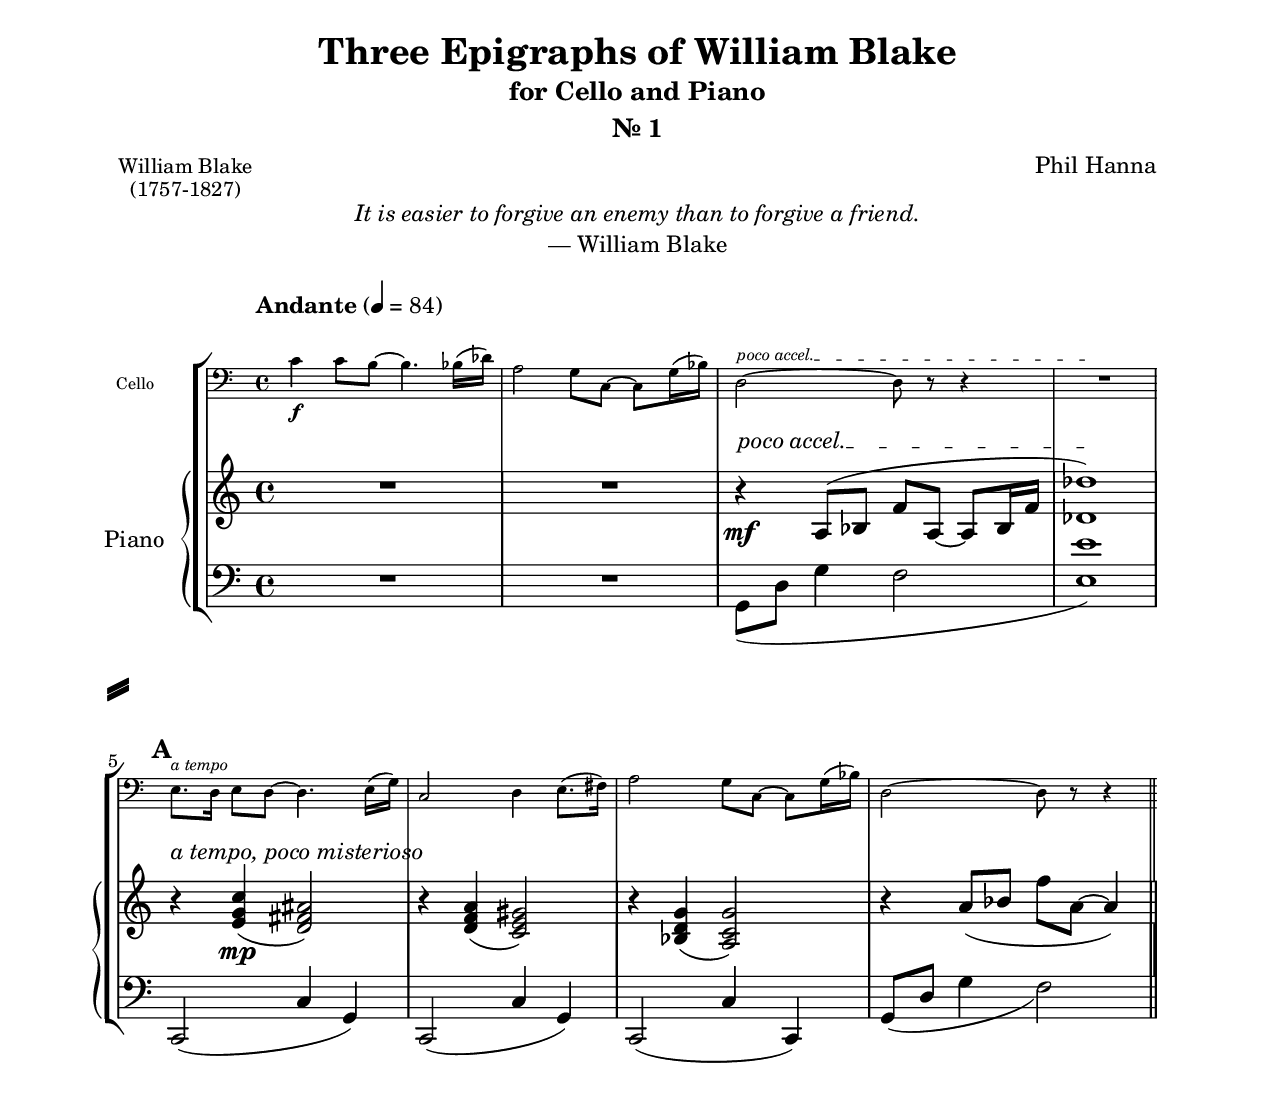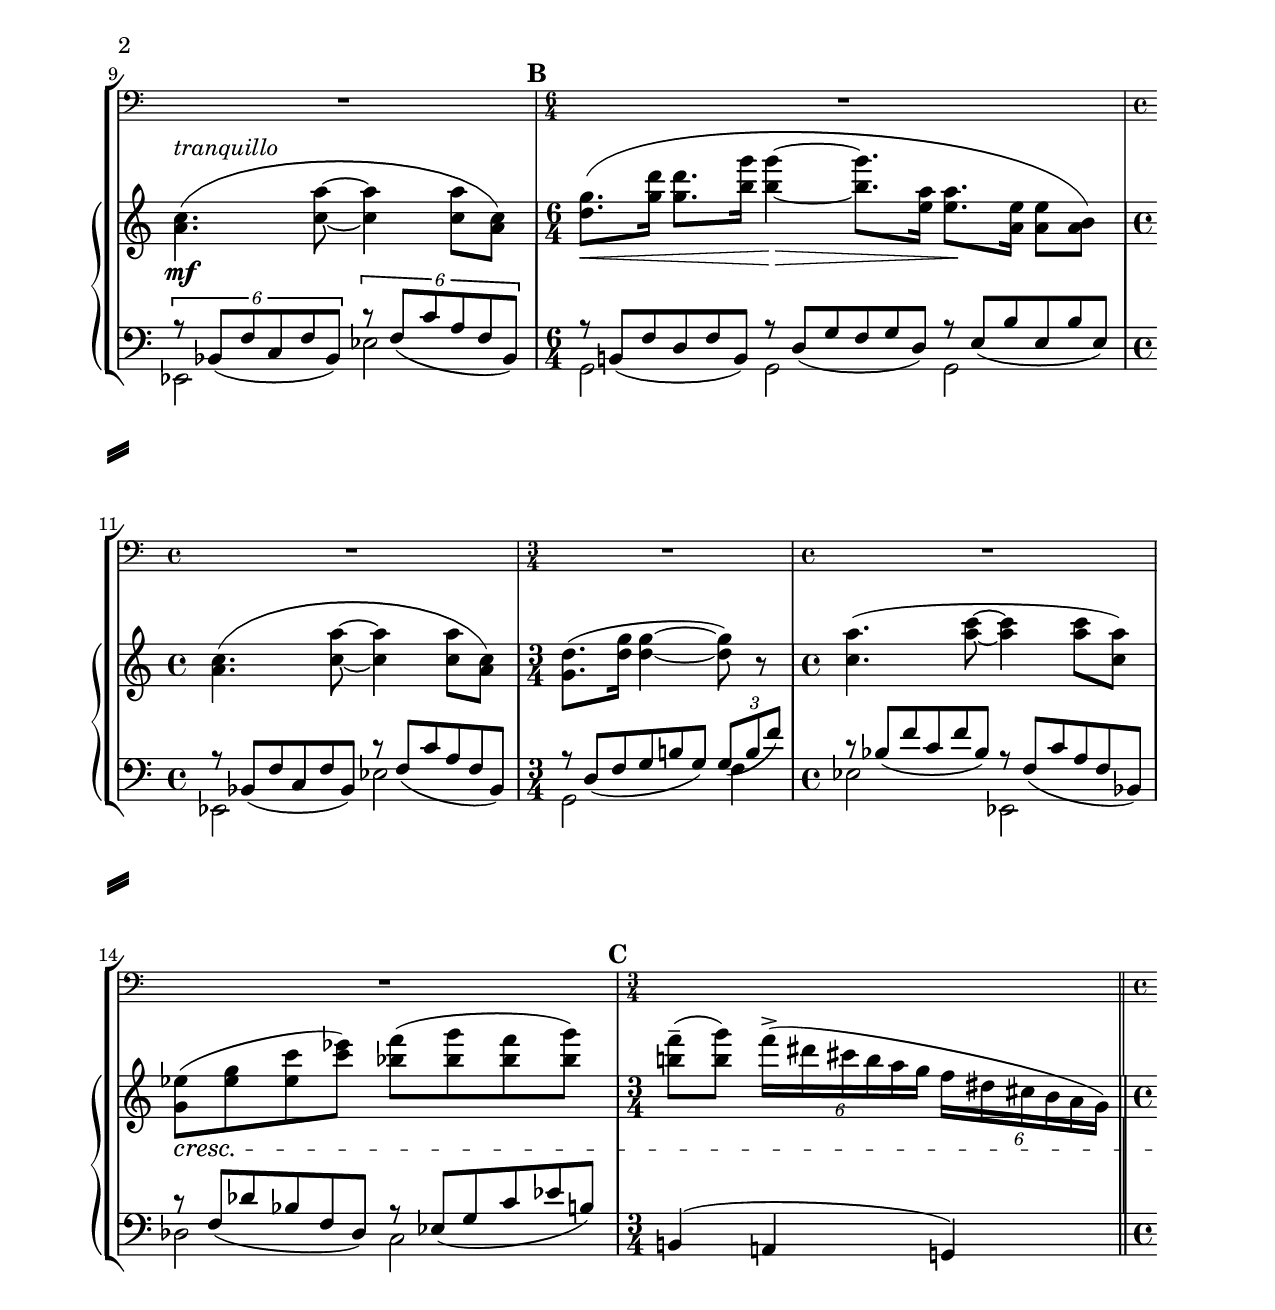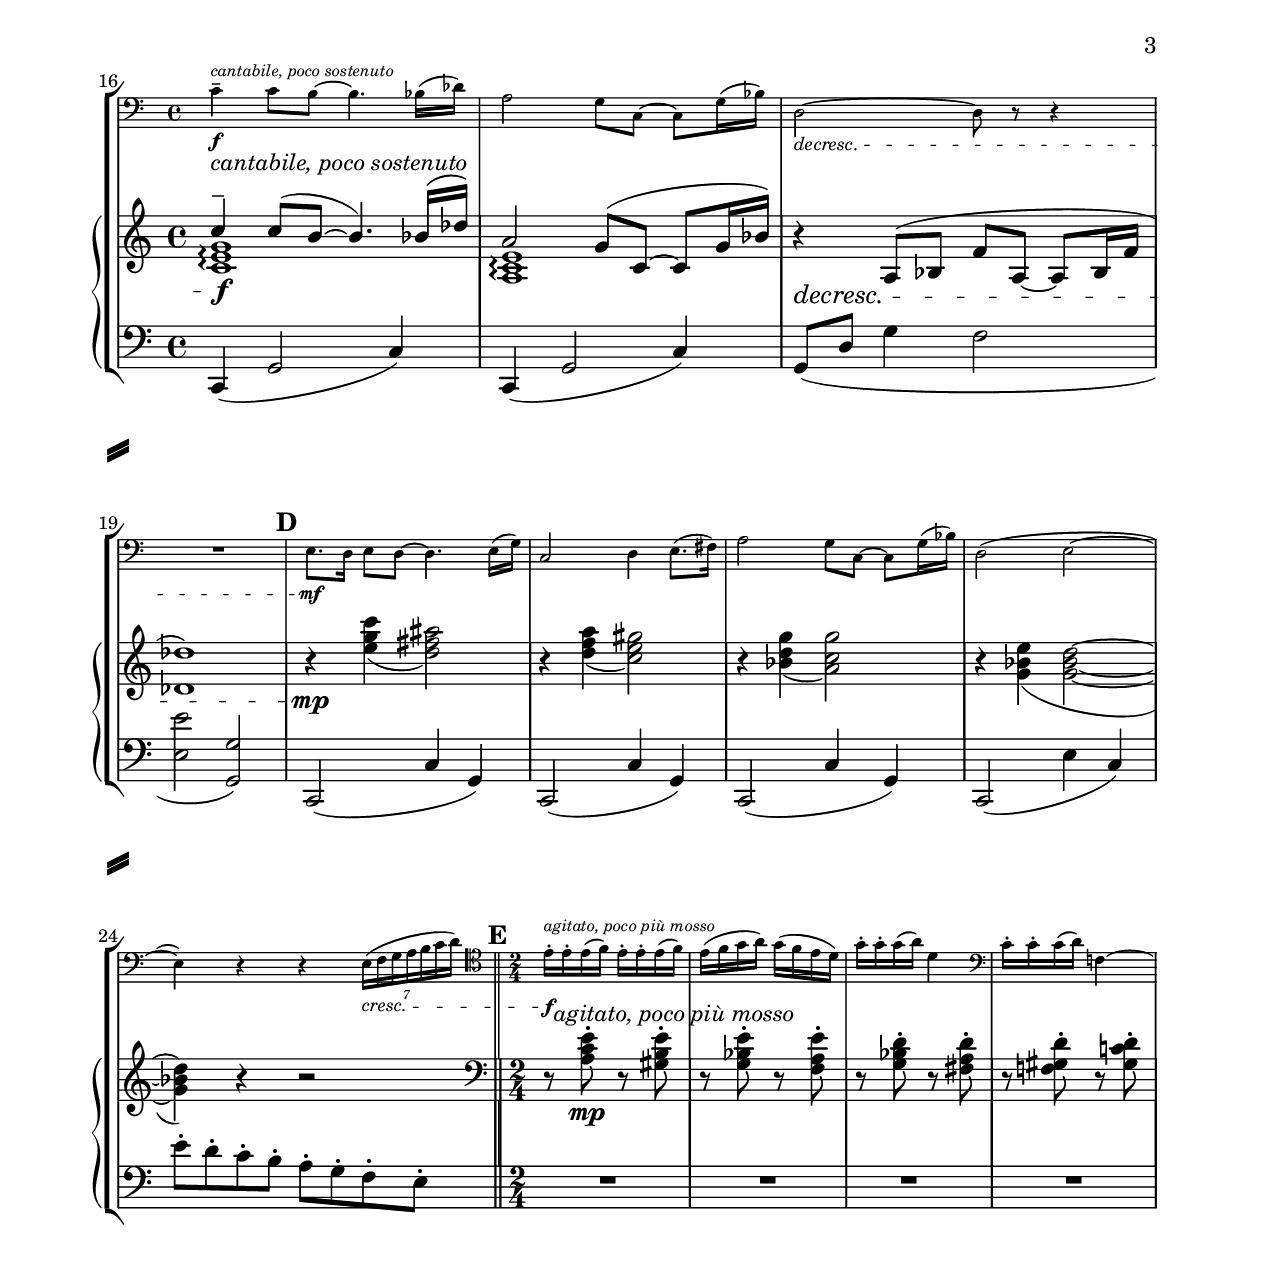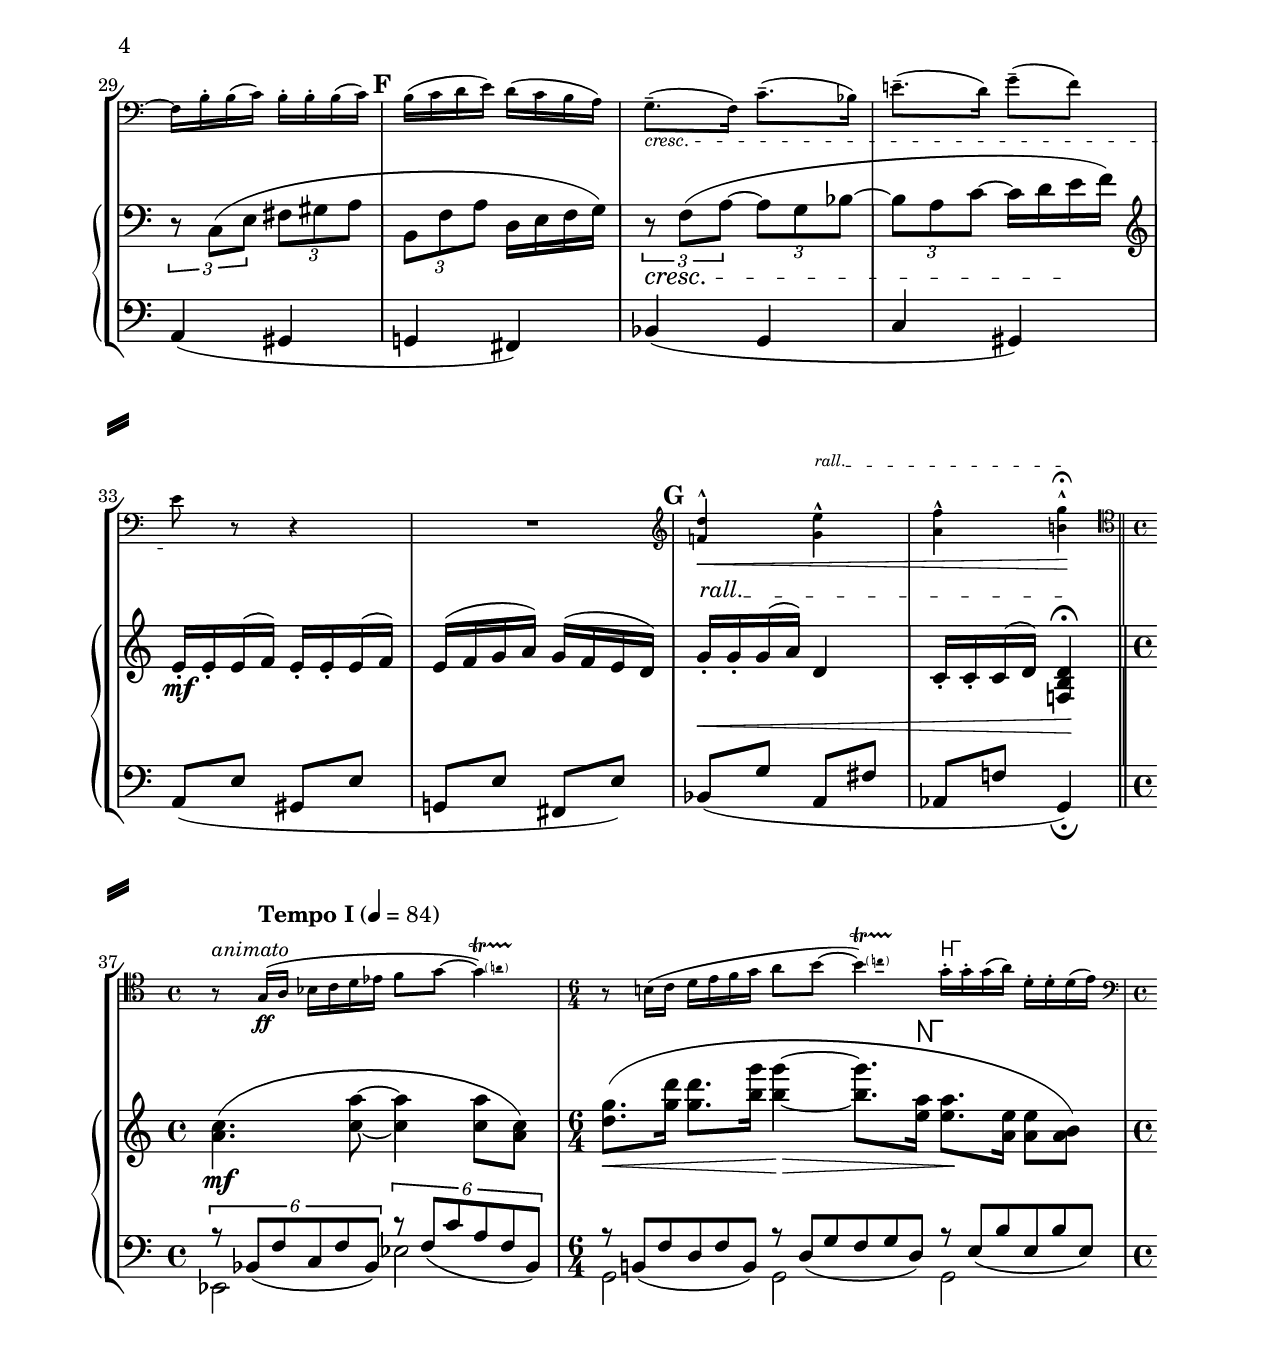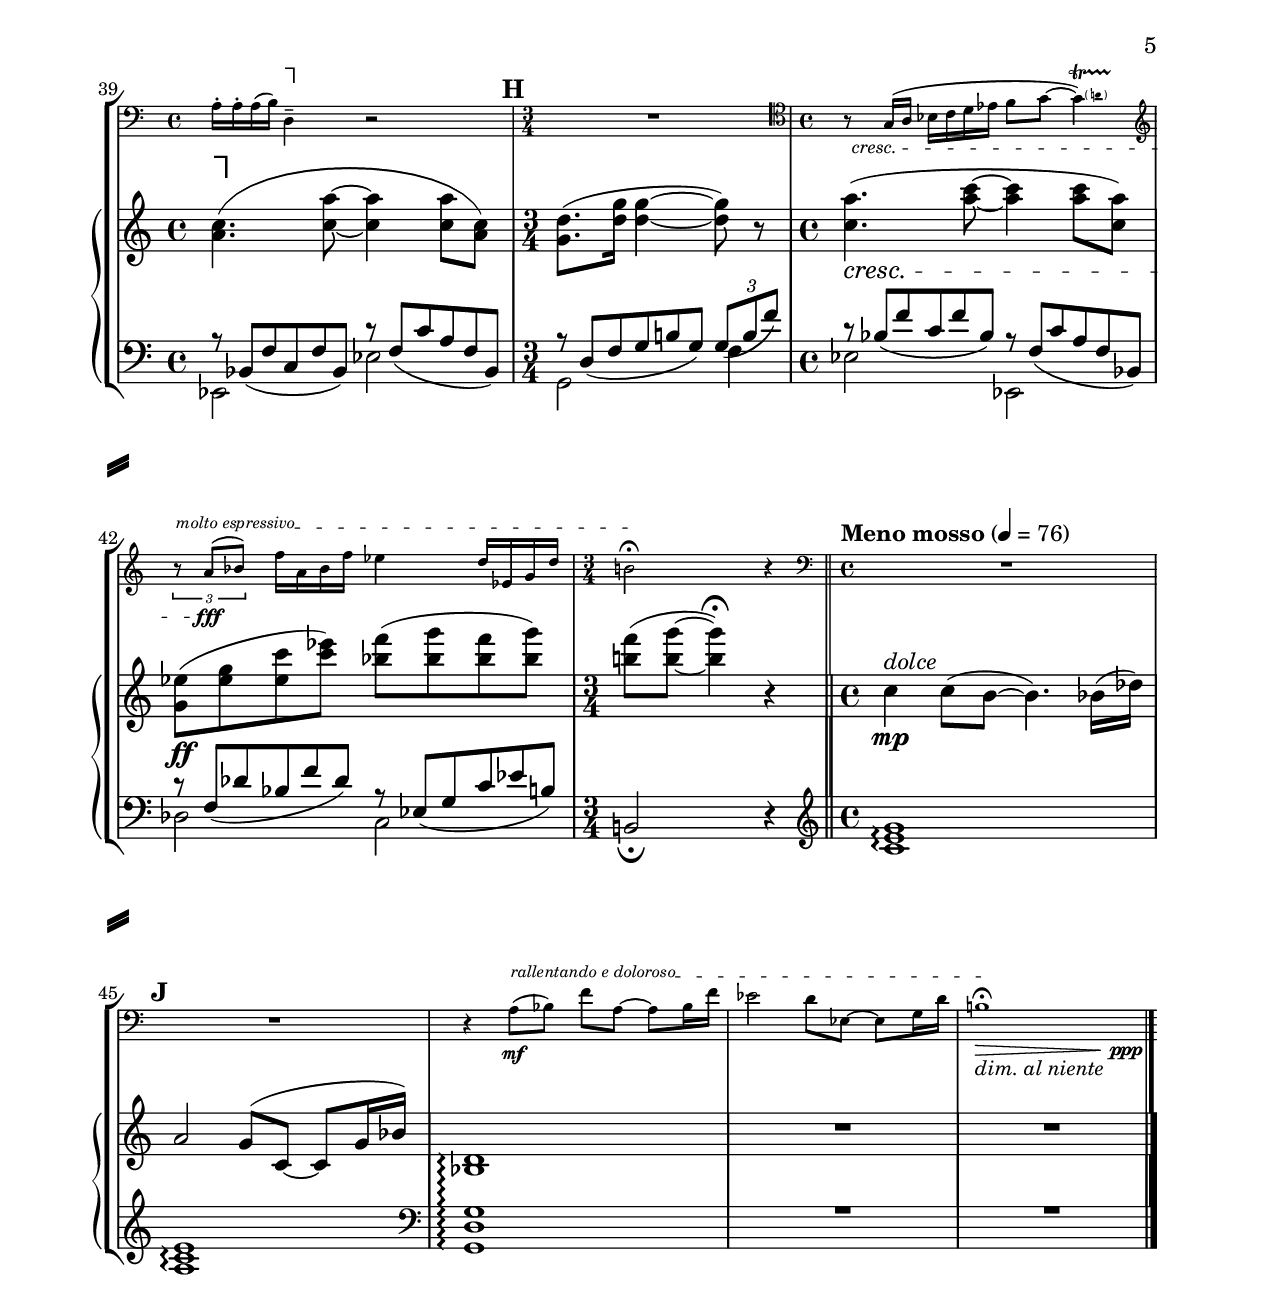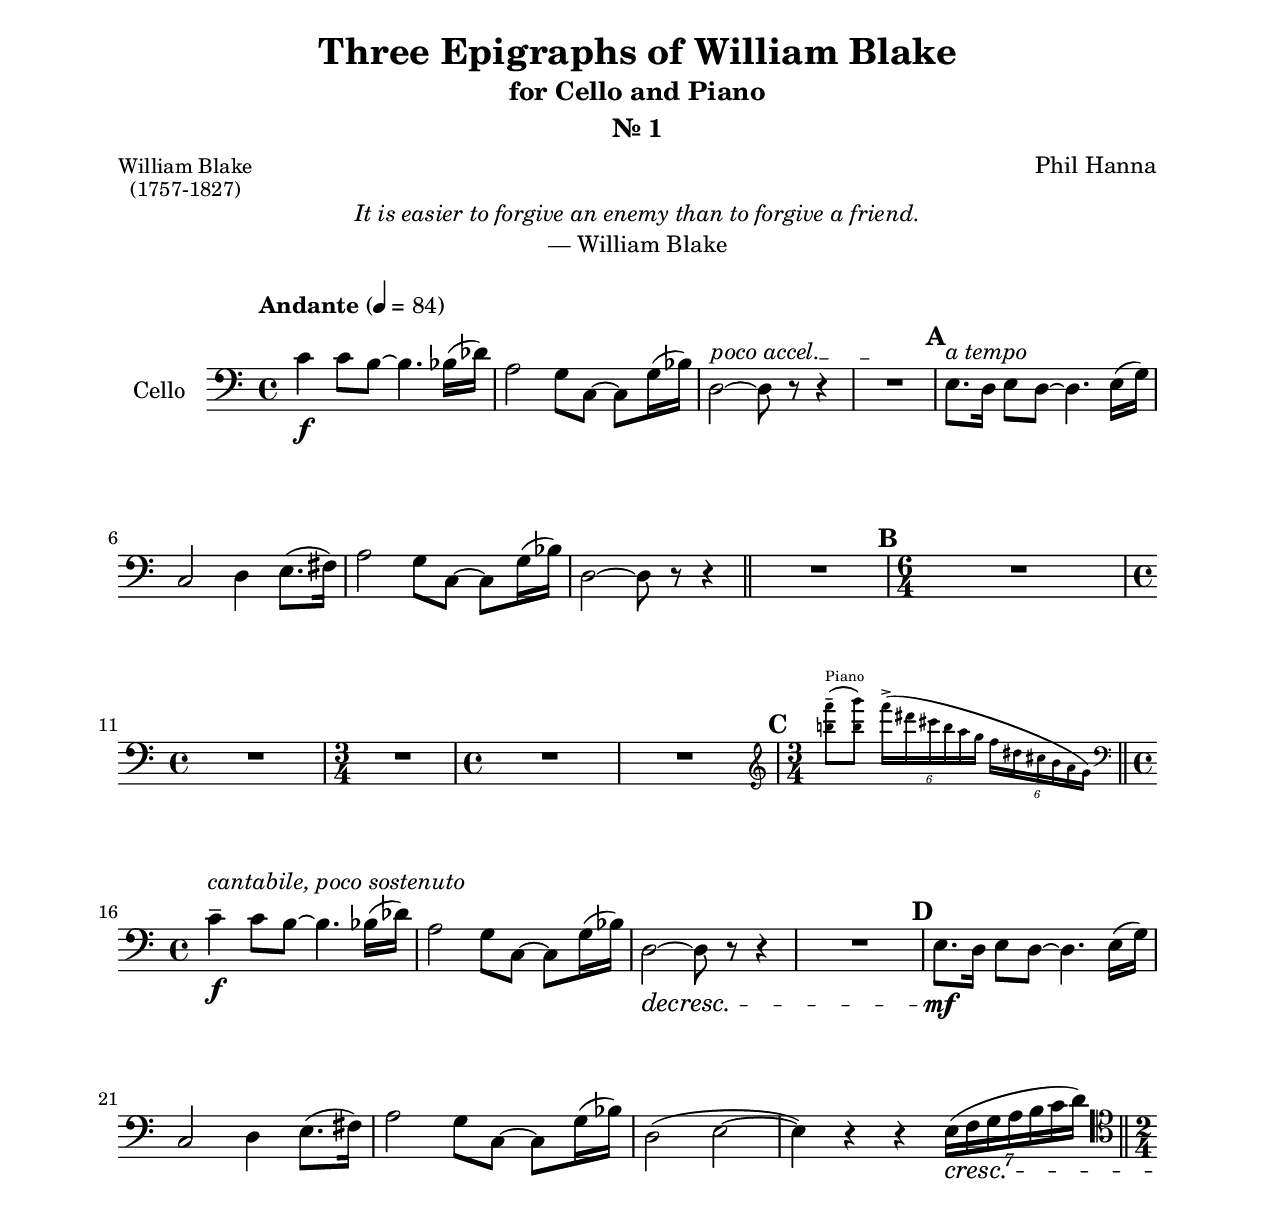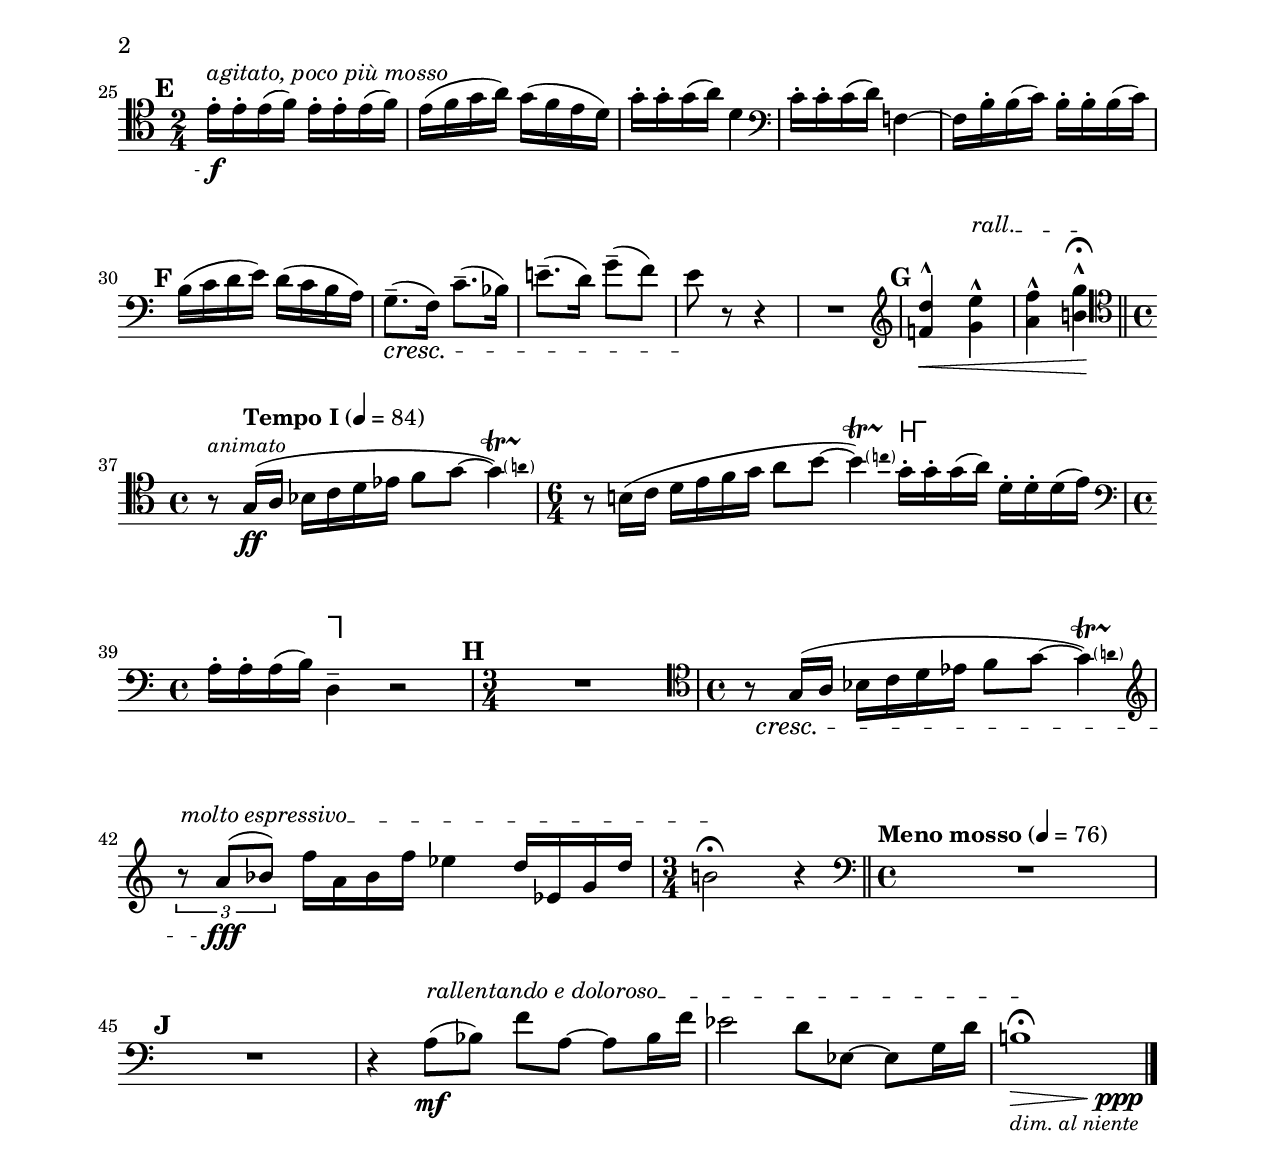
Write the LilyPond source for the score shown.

\version "2.20.0"

\pointAndClickOff

#(ly:set-option 'midi-extension "mid")

\header {
  title = "Three Epigraphs of William Blake"
  subtitle = "for Cello and Piano"
  subsubtitle = \markup \large "№ 1"
  composer = "Phil Hanna"
  poet = \markup {
    \smaller
    \center-column {
      \line { William Blake }
      \vspace #-0.3
      \line { (1757-1827) }
    }
  }
}

#(define (my-dynamic-absolute-volume-function dynamic-name)
   (assoc-get dynamic-name
     '(
        ("ppp" . 0.125)
        ("pp"  . 0.250)
        ("p"   . 0.375)
        ("mp"  . 0.500)
        ("mf"  . 0.625)
        ("f"   . 0.750)
        ("ff"  . 0.875)
        ("fff" . 1.000)
        )
     (default-dynamic-absolute-volume dynamic-name)))

H = \markup {
  % Hauptstimme
  \bold \fontsize #10 \char ##x1D1A6
}

N = \markup {
  % Nebenstimme
  \bold \fontsize #10 \char ##x1D1A7
}

E = \markup {
  % End of stimme
  \bold \fontsize #10 \char ##x1D1A8
}



settings = {
  \override Score.MetronomeMark.padding = #5
  \set Score.markFormatter = #format-mark-box-barnumbers
  \override Score.RehearsalMark.font-size = #1 
  \override Beam.breakable = ##t
  \set PianoStaff.connectArpeggios = ##t

}
BG = 
#(define-music-function 
  (parser location theText)
  (markup?)
  #{
    \override HorizontalBracketText.text = #theText
  #}
  )
SG = \startGroup
EG = \stopGroup
tempoI = 84

global = {
  \settings
  \key c \major
  \time 4/4
  \tempo Andante 4=#tempoI
}

%%%%%%%%%%%%%%%%%%%%%%%%%%%%%%%%%%%%%%%%%
% Parts to include from separate files
%%%%%%%%%%%%%%%%%%%%%%%%%%%%%%%%%%%%%%%%%

%%%%%%%%%%%%%%%%%%%%%%%%%%%%%%%%%%%%%%%%%
% Solo cello
%%%%%%%%%%%%%%%%%%%%%%%%%%%%%%%%%%%%%%%%%

cello = \relative c' {
  \override TrillPitchAccidental.avoid-slur = #'inside
  \global
  \clef bass
  
  c4 \f c8 b8 ~ b4. bes16 ( des )	| %m1
  a2 g8 c,8 ~ c g'16 ( bes16 )		| %m2
  \override TextSpanner
  #'(bound-details left text) = "poco accel."
  d,2 \startTextSpan ~ d8  r8 r4		| %m3
  R1*4/4	 \stopTextSpan			| %m4
  
  %%%%%%%%%%%%%%%%%%%%%%%%%%%%%%%%%%%%%%%
  % Bar 5
  %%%%%%%%%%%%%%%%%%%%%%%%%%%%%%%%%%%%%%%
  \barNumberCheck #5
  \mark \default
  
  e8. ^\markup \italic "a tempo" d16 e8 d ~ d4. e16 ( g16 )	| %m5
  c,2 d4 e8. ( fis16 )			| %m6
  a2 g8 c,8 ~ c8 g'16 ( bes16 )		| %m7
  d,2 ~ d8 r8 r4				| %m8
  \bar "||"
  
  R1*4/4					| %m9
  
  %%%%%%%%%%%%%%%%%%%%%%%%%%%%%%%%%%%%%%%
  % Bar 10
  %%%%%%%%%%%%%%%%%%%%%%%%%%%%%%%%%%%%%%%
  \barNumberCheck #10
  \mark \default
  
  \time 6/4 R1*6/4			| %m10
  \time 4/4 R1*4/4			| %m11
  \time 3/4 R1*3/4			| %m12
  \time 4/4 R1*4/4			| %m13
  R1*4/4					| %m14
  
  %%%%%%%%%%%%%%%%%%%%%%%%%%%%%%%%%%%%%%%
  % Bar 15
  %%%%%%%%%%%%%%%%%%%%%%%%%%%%%%%%%%%%%%%
  \barNumberCheck #15
  \mark \default
  
  \time 3/4
  <<
    { s1*3/4 \cueClefUnset }
    \tag #'parts \new CueVoice \relative c''' {
      \cueClef treble
      <b! f'>8-- ^\markup "Piano" ( [ <b g'>8 ] )
  \tuplet 6/4 { f'16-> [( dis cis b a g ] }
  \tuplet 6/4 { f16 [dis cis b a g)] }
  | %m15
    }
  >>
  \bar "||"
 
  \break

  \time 4/4
  c'4-- ^\markup \italic "cantabile, poco sostenuto" \f c8 b8 ~ b4.bes16 ( des )	| %m16
  a2 g8 c,8 ~ c g'16 ( bes16 )		| %m17
  d,2 \decresc ~ d8 r8 r4 			| %m18
  R1*4/4					| %m19
  
  %%%%%%%%%%%%%%%%%%%%%%%%%%%%%%%%%%%%%%%
  % Bar 20
  %%%%%%%%%%%%%%%%%%%%%%%%%%%%%%%%%%%%%%%  
  \barNumberCheck #20
  \mark \default
  
  e8. \mf d16 e8 d ~ d4. e16 ( g16 )		| %m20
  c,2 d4 e8. ( fis16 )			| %m21
  a2 g8 c,8 ~ c g'16 ( bes16 )		| %m22
  d,2 ( e2 ~				| %m23
  e4 ) r4 r4 \tuplet 7/4 {e16 \cresc ( f g a b c d )}	| %m24
  \bar "||"
  
  %%%%%%%%%%%%%%%%%%%%%%%%%%%%%%%%%%%%%%%
  % Bar 25
  %%%%%%%%%%%%%%%%%%%%%%%%%%%%%%%%%%%%%%%
  \barNumberCheck #25
  \mark \default
  
  %m25
  \clef tenor
  \time 2/4
  \tag #'parts \pageBreak
  e16-. \f ^\markup \italic "agitato, poco più mosso" e-. e ( f )
  e16-. e-. e ( f )
  |
  
  e16 ( f g a ) g ( f e d ) | %m26
  g16-. g-. g ( a ) d,4 | %m27
  \clef bass c16-. c-. c ( d ) f,!4 ~ | %m28
  f16 b-. b ( c ) b16-. b-. b ( c ) | %m29
  
  %%%%%%%%%%%%%%%%%%%%%%%%%%%%%%%%%%%%%%%
  % Bar 30
  %%%%%%%%%%%%%%%%%%%%%%%%%%%%%%%%%%%%%%%
  \barNumberCheck #30
  \mark \default

  b16 ( c d e ) d ( c b a) | %m30
  g8.-- \cresc ( f16 ) c'8.-- ( bes16 ) | %m31
  e!8.-- ( d16 ) g8-- ( f )   | %m32
  e8 \! \relative c' r8 r4    | %m33
  R1*2/4                      | %m34
  
  %%%%%%%%%%%%%%%%%%%%%%%%%%%%%%%%%%%%%%%
  % Bar 35
  %%%%%%%%%%%%%%%%%%%%%%%%%%%%%%%%%%%%%%%
  \barNumberCheck #35
  \mark \default

  %m35
  \clef treble
  \override TextSpanner
  #'(bound-details left text) = "rall."
  \once \omit Score.MetronomeMark
  \tempo 4=#(inexact->exact (round (/ tempoI 1.1)))
  <f! d'>4 ^\marcato \<  
  <g e'> \startTextSpan ^\marcato
  |

  %m36
  <a f'> ^\marcato 
  \once \omit Score.MetronomeMark
  \tempo 4=#(inexact->exact (round (/ tempoI 2)))
  \once \override Script.padding = #1
  <b! g'> \! ^\marcato \fermata
  \stopTextSpan
  |
  
  %m37
  \bar "||"
  \clef tenor
  \once \omit Score.MetronomeMark
  \time 4/4
  r8 ^\markup \small \italic "animato"
  \tempo "Tempo I" 4=#tempoI
  g,16 \ff ( a bes c d ees f8
  \tag #'score {
    <<
      { g8 ~ g4 ) }
      { s8 \pitchedTrill s8 \startTrillSpan a s8 \stopTrillSpan }
    >>
  }
  \tag #'midi { \repeat unfold 6 { g32 a32 } }
  |
  
  %m38
  \time 6/4
  r8 b,!16 ( c d e f g a8 
  \tag #'score {
    <<
      { b8 ~ b4 ) }
      { s8 \pitchedTrill s8 \startTrillSpan c s8 \stopTrillSpan }
    >>
  }
  \tag #'midi { \repeat unfold 6 { b32 32 } }
  g16-. ^\H g16-. g ( a )
  d,16-. d16-. d ( e )
  |
  
  %m39
  \time 4/4
  \clef bass a,16-. a-. a ( b ) d,4-- ^\E r2
  
  %%%%%%%%%%%%%%%%%%%%%%%%%%%%%%%%%%%%%%%
  % Bar 40
  %%%%%%%%%%%%%%%%%%%%%%%%%%%%%%%%%%%%%%%
  \barNumberCheck #40
  \mark \default
  
  \time 3/4
  R1*3/4                    | %m40
  
  %m41
  \time 4/4
  \slurUp
  \clef tenor
  r8
  \omit \ff \cresc
  g16 ( a bes c d ees f8 
  \tag #'score {
    <<
      { g8 ~ g4 ) }
      { s8 \pitchedTrill s8 \startTrillSpan a s8 \stopTrillSpan }
    >>
  }
  \tag #'midi { \repeat unfold 6 { g32 a32 } }
  |
  
  %m42
  \clef treble
  \override TextSpanner.bound-details.left.text = 
  \markup \italic "molto espressivo"
  \tupletDown
  \clef treble
  \tuplet 3/2 { r8 \startTextSpan a \fff ( bes ) }
  f'16 a, bes f'
  ees4
  d16 ees, g d'
  \tupletNeutral
  |
  
  %m43
  \time 3/4
  b!2 \! \stopTextSpan \fermata
  \once \omit Score.MetronomeMark
  \tempo 4=#(inexact->exact (/ tempoI 2))
  r4
  |
  
  \bar "||"
  \clef bass
  \time 4/4
  \override Score.MetronomeMark.padding = #1
  \tempo "Meno mosso" 4=#(inexact->exact (round (* tempoI 0.9)))
  R1*4/4	 | %m44
  
  %%%%%%%%%%%%%%%%%%%%%%%%%%%%%%%%%%%%%%%
  % Bar 45
  %%%%%%%%%%%%%%%%%%%%%%%%%%%%%%%%%%%%%%%
  \barNumberCheck #45
  \mark \default
  
  R1*4/4		| %m45

  %m46
  \override TextSpanner #'(bound-details left text) = "rallentando e doloroso"
  \once \omit Score.MetronomeMark
  \tempo 4=#(inexact->exact (round (* tempoI 0.75)))
  r4 a,8 ( \mf \startTextSpan bes) f'  a, ~ a bes16 f'16 
  |
  
  %m47  
  ees2 
  \once \omit Score.MetronomeMark
  \tempo 4=#(inexact->exact (round (* tempoI 0.66)))
  d8  ees,8 ~ ees g16 d'
  |
  
  %m48
  <<
    {
      s4 \> s4 s4 s4 \ppp
    }
    {
      \once \omit Score.MetronomeMark
      \tempo 4=#(inexact->exact (round (* tempoI 0.60)))
      \textLengthOn
      b!1 _\markup \small \italic "dim. al niente" \stopTextSpan \fermata 
      \textLengthOff
    }
  >>
  |	
  
  \bar "|."
}

%%%%%%%%%%%%%%%%%%%%%%%%%%%%%%%%%%%%%%%%
% Dynamics
%%%%%%%%%%%%%%%%%%%%%%%%%%%%%%%%%%%%%%%%

dynamics = {
  s1*4/4				| %m1
  s1*4/4				| %m2
  s8 \mf s8 s4 s2		| %m3
  s1*4/4				| %m4
  s4 s4 \mp s2			| %m5
  s1*4/4				| %m6
  s1*4/4				| %m7
  s1*4/4				| %m8
  s1*4/4	 \mf			| %m9
  s4 \< s4 s4 \> s4 s4 \! s4	| %m10
  s1*4/4				| %m11
  s1*3/4				| %m12
  s1*4/4				| %m13
  s1*4/4	 \cresc			| %m14
  s1*3/4	 			| %m15
  s1*4/4 \f			| %m16
  s1*4/4				| %m17
  s1*4/4	 \decresc		| %m18
  s2 s2				| %m19
  s1*4/4	 \mp			| %m20
  s1*4/4				| %m21
  s1*4/4				| %m22
  s1*4/4				| %m23
  s1*4/4				| %m24
  
  \barNumberCheck #25
  
  s8 s8 \mp s4    | %m25
  s1*2/4          | %m26
  s1*2/4          | %m27
  s1*2/4          | %m28
  s1*2/4          | %m29
  
  \barNumberCheck #30
  
  s1*2/4          | %m30
  s4 \cresc s4    | %m31
  s4 s8 s8 \!     | %m32
  s16 \mf s16 s8 s4 | %m33
  s1*2/4		        | %m34
  
  \barNumberCheck #35
  
  s1*2/4 \<		        | %m35
  s8 s8 s8 \! s8	        | %m36
  % back to 4/4
  s1*4/4 \mf			| %m37
  s4 \< s4 s4 \> s4 s4 \! s4	| %m38
  s1*4/4				| %m39

  \barNumberCheck #40
  
  s1*3/4				| %m40
  s1*4/4				| %m41
  s1*4/4				| %m42
  s1*3/4	 			| %m43
  s1*4/4 \mp			| %m44

  \barNumberCheck #45

  s1*4/4				| %m45
  s1*4/4				| %m46
  s1*4/4				| %m47
  s1*4/4				| %m48
}

%%%%%%%%%%%%%%%%%%%%%%%%%%%%%%%%%%%%%%%%
% Piano right hand
%%%%%%%%%%%%%%%%%%%%%%%%%%%%%%%%%%%%%%%%

rh = \relative c' {
  \global
  R1*4/4				| %m1
  R1*4/4				| %m2
  
  %m3
  \slurUp
  \override TextSpanner
  #'(bound-details left text) = "poco accel."
  \once \omit Score.MetronomeMark
  \tempo 4=#(inexact->exact (round (* tempoI 1.15)))
  r4 \startTextSpan a8 ( bes f' a, ~ a bes16 f'16
  |
  
  %m4
  <des des'>1 \stopTextSpan )			| %m4

  %%%%%%%%%%%%%%%%%%%%%%%%%%%%%%%%%%%%%%%
  % Bar 5
  %%%%%%%%%%%%%%%%%%%%%%%%%%%%%%%%%%%%%%%
  \barNumberCheck #5
  
  \once \omit Score.MetronomeMark
  \tempo 4=#tempoI
  \slurDown
  r4 ^\markup \italic "a tempo, poco misterioso" <e g c> ( <d fis ais>2 )	| %m5
  r4 <d f a> ( <c e gis>2 )	| %m6
  r4 <bes d g> ( <a c g'>2 )	| %m7
  \tieUp
  r4 a'8 ( bes f' a,8 ~ a4 )
  \tieNeutral
  \slurUp
    \shape #'(
             (0 . 0)
             (0 . 1)
             (0 . 1)
             (0 . 0) 
             ) Slur

  <a c>4. ^\markup \italic "tranquillo"
  ( <c a'>8 ~ q4 q8 <a c>8 )	| %m9
  
  %%%%%%%%%%%%%%%%%%%%%%%%%%%%%%%%%%%%%%%
  % Bar 10
  %%%%%%%%%%%%%%%%%%%%%%%%%%%%%%%%%%%%%%%
  \barNumberCheck #10
  
  \shape #'(
             (0 . -3)
             (0 . 2)
             (0 . 2)
             (0 . -4) 
             ) Slur
  <d g>8. ( <g d'>16 <g d'>8. <b g'>16
  q4 ~ q8. <e, a>16  
  q8. <a, e'>16 <a e'>8 <a b>8 )		| %m10
    \shape #'(
             (0 . 0)
             (0 . 1)
             (0 . 1)
             (0 . 0) 
             ) Slur

  <a c>4. ( <c a'>8 ~ q4 q8 <a c>8 )	| %m11
  \slurNeutral
  <g d'>8. ( <d' g>16 q4 ~ q8 ) r	| %m12
  <c a'>4. ( <a' c>8 ~ q4 q8 <c, a'>8 )	| %m13
  <g ees'>8 ( <ees' g> <ees c'> <c' ees!> )
  <bes! f'>8 [ ( <bes g'> <bes f'> <bes g'> ) ] | %m14
  
  %%%%%%%%%%%%%%%%%%%%%%%%%%%%%%%%%%%%%%%
  % Bar 15
  %%%%%%%%%%%%%%%%%%%%%%%%%%%%%%%%%%%%%%%
  \barNumberCheck #15
  
  <b! f'>8-- ( [ <b g'>8 ] )
  \tuplet 6/4 { f'16 -> [( dis cis b a g ] }
  \tuplet 6/4 { f16 [dis cis b a g)] }
  | %m15
  <<
    \new Voice \relative c'' {
      \voiceOne
      c4-- ^\markup \italic "cantabile, poco sostenuto" c8 ( b ~ b4.) bes16 ( des )	| %m16
      a2 g8 ( c,8 ~ c g'16 bes )		| %m17
    }
    \new Voice \relative c'' {
      \voiceTwo
      <c, e g>1 \arpeggio		| %m16
      <a c e>1	\arpeggio		| %m17
    }
  >>

  \slurUp
  r4 a,8 ( bes f' a, ~ a bes16 f'16 | %m18
  <des des'>1 )			| %m19
  
  %%%%%%%%%%%%%%%%%%%%%%%%%%%%%%%%%%%%%%%
  % Bar 20
  %%%%%%%%%%%%%%%%%%%%%%%%%%%%%%%%%%%%%%%
  \barNumberCheck #20

  \slurDown
  r4 <e' g c> ( <d fis ais>2 )	| %m20
  r4 <d f a> ( <c e gis>2 )	| %m21
  r4 <bes d g> ( <a c g'>2 )	| %m22
  r4 <g bes e> ( <g bes d>2 ~	| %m23
  q4 ) r4 r2			| %m24
  
  %%%%%%%%%%%%%%%%%%%%%%%%%%%%%%%%%%%%%%%
  % Bar 25
  %%%%%%%%%%%%%%%%%%%%%%%%%%%%%%%%%%%%%%%
  \barNumberCheck #25

  %m25
  \clef bass
  r8 ^\markup {
    \hspace #1 \italic { agitato, poco più mosso }
  }
  <a, c e>-.  
  r8 <gis b e>-.
  |

  %m26
  r8 <g bes e>-.
  r8 <f a e'>-.
  |
  
  %m27
  r8 <g bes d>-.
  r8 <fis a d>-.
  |

  %m28
  r8 <f! gis d'>-.
  r8 <gis c! d>-.
  |
  
  %m29
  \pageBreak
  \tupletDown
  \slurUp
  
  \tuplet 3/2 { r8 \shape #'((0 . 0) (0 . 2) (0 . 1) (0 . 0)) Slur c, ( e }
  \tuplet 3/2 { fis gis a }
  |
  
  %%%%%%%%%%%%%%%%%%%%%%%%%%%%%%%%%%%%%%%
  % Bar 30
  %%%%%%%%%%%%%%%%%%%%%%%%%%%%%%%%%%%%%%%
  \barNumberCheck #30
  
  %m30
  \tuplet 3/2 { b, f' a }
  d,16 e f g )
  |
  
  %m31
  \tuplet 3/2 { r8 \shape #'((0 . 0) (0 . 2) (0 . 1) (0 . 0)) Slur f ( a ~ }
  \tuplet 3/2 { a8 g bes ~ }
  |

  %m32
  \tuplet 3/2 { bes8 a c ~ }
  c16 d e f )
  
  %m33
  \clef treble
  e16-. e-. e ( f )
  e16-. e-. e ( f )
  |

  %m34
  e16 ( f g a )
  g ( f e d )
  |
  
  %%%%%%%%%%%%%%%%%%%%%%%%%%%%%%%%%%%%%%%
  % Bar 35
  %%%%%%%%%%%%%%%%%%%%%%%%%%%%%%%%%%%%%%%
  \barNumberCheck #35

  \override TextSpanner
  #'(bound-details left text) = "rall."

  %m35
  g16-. \startTextSpan g-. g ( a )
  d,4
  |

  %m36
  c16-. c-. c ( d )  
  <f,! b d>4 \fermata \stopTextSpan
  |

  \break

  \slurUp
  \shape #'(
             (0 . 0)
             (0 . 1)
             (0 . 1)
             (0 . 0) 
             ) Slur
  <a' c>4. ( <c a'>8 ~ q4 q8 <a c>8 )	| %m37
  
  \shape #'(
             (0 . -3)
             (0 . 2)
             (0 . 2)
             (0 . -4) 
             ) Slur
  <d g>8. ( <g d'>16 <g d'>8. <b g'>16 q4 ~ q8. <e, a>16 ^\N q8. <a, e'>16 <a e'>8 <a b>8 )		| %m38
  
  \shape #'(
             (0 . 0)
             (0 . 1)
             (0 . 1)
             (0 . 0) 
             ) Slur

  \pageTurn
  <a c>4. ^\E ( <c a'>8 ~ q4 q8 <a c>8 )	| %m39
  
  %%%%%%%%%%%%%%%%%%%%%%%%%%%%%%%%%%%%%%%
  % Bar 40
  %%%%%%%%%%%%%%%%%%%%%%%%%%%%%%%%%%%%%%%
  \barNumberCheck #40

  <g d'>8. ( <d' g>16 q4 ~ q8 ) r	| %m40
  <c a'>4. \cresc ( <a' c>8 ~ q4 q8 <c, a'>8 )	| %m41
  
  %m42
  <g ees'>8 \ff ( <ees' g> <ees c'> <c' ees!> )
  <bes! f'>8 [ ( <bes g'> <bes f'> <bes g'> ) ]
  |
  
  %m43
  <b! f'>8 ( [ <b g'>8 ~ ] q4 \fermata )
  r4
  |
  c,4 ^\markup \italic "dolce" c8 ( b ~ b4.) bes16 ( des )	| %m44
  
  %%%%%%%%%%%%%%%%%%%%%%%%%%%%%%%%%%%%%%%
  % Bar 45
  %%%%%%%%%%%%%%%%%%%%%%%%%%%%%%%%%%%%%%%
  \barNumberCheck #45

  a2 g8 ( c,8 ~ c g'16 bes )			| %m45
  
  <bes, d>1 \arpeggio					| %m46
  R1*4/4        | %m47
  R1*4/4        | %m48
}

%%%%%%%%%%%%%%%%%%%%%%%%%%%%%%%%%%%%%%%%%
% Piano left hand - upper voice
%%%%%%%%%%%%%%%%%%%%%%%%%%%%%%%%%%%%%%%%%

lhUpper = \relative c {
  \voiceOne
  \oneVoice R1*4/4 \voiceOne	| %m1
  \oneVoice R1*4/4 \voiceOne	| %m2
  s1*4/4				| %m3
  s1*4/4				| %m4
  
  %%%%%%%%%%%%%%%%%%%%%%%%%%%%%%%%%%%%%%%
  % Bar 5
  %%%%%%%%%%%%%%%%%%%%%%%%%%%%%%%%%%%%%%%
  \barNumberCheck #5
  
  s1*4/4				| %m5
  s1*4/4				| %m6
  s1*4/4				| %m7
  s1*4/4				| %m8
  \slurDown
  \tuplet 6/4 { r8 bes [ ( f' c f bes, ) ] }
  \tuplet 6/4 { r8 f' [ ( c' a f bes, ) ] }
  |
  
  %%%%%%%%%%%%%%%%%%%%%%%%%%%%%%%%%%%%%%%
  % Bar 10
  %%%%%%%%%%%%%%%%%%%%%%%%%%%%%%%%%%%%%%%
  \barNumberCheck #10
  
  %m10
  r8*2/3 b! ( [ f' d f b, ] )
  r8*2/3 d ( [ g f g d ] )
  r8*2/3 e ( [ b' e, b' e, ] )
  |
  
  %m11
  r8*2/3 bes ( [ f' c f bes, ] )
  r8*2/3 f' ( [c' a f bes, ] )
  |
  
  %m12
  r8*2/3 d ( [ f g b! g ] )
  \tuplet 3/2 { g8 ( b f') }
  
  %m13
  r8*2/3 bes, ( [ f' c f bes, ] )
  r8*2/3 f ( [c' a f bes, ] )
  |
  
  %m14
  r8*2/3 f' ([ des' bes f des ])
  r8*2/3 ees ([g c ees b])
  |
    
  %%%%%%%%%%%%%%%%%%%%%%%%%%%%%%%%%%%%%%%
  % Bar 15
  %%%%%%%%%%%%%%%%%%%%%%%%%%%%%%%%%%%%%%%
  \barNumberCheck #15
  
  s1*3/4			| %m15
  s1*4/4			| %m16
  s1*4/4			| %m17
  s1*4/4			| %m18
  s1*4/4			| %m19
    
  %%%%%%%%%%%%%%%%%%%%%%%%%%%%%%%%%%%%%%%
  % Bar 20
  %%%%%%%%%%%%%%%%%%%%%%%%%%%%%%%%%%%%%%%
  \barNumberCheck #20
  
  s1*4/4			| %m20
  s1*4/4			| %m21
  s1*4/4			| %m22
  s1*4/4			| %m23
  s1*4/4			| %m24  
    
  %%%%%%%%%%%%%%%%%%%%%%%%%%%%%%%%%%%%%%%
  % Bar 25
  %%%%%%%%%%%%%%%%%%%%%%%%%%%%%%%%%%%%%%%
  \barNumberCheck #25
  
  s1*2/4			| %m25
  s1*2/4			| %m26
  s1*2/4			| %m27
  s1*2/4			| %m28
  s1*2/4			| %m29
  s1*2/4			| %m30
  s1*2/4			| %m31
  s1*2/4			| %m32
  s1*2/4			| %m33
  s1*2/4			| %m34
  s1*2/4			| %m35
  s1*2/4			| %m36

  %m37
  \slurDown
  \tuplet 6/4 { r8 bes, [ ( f' c f bes, ) ] }
  \tuplet 6/4 { r8 f' [ ( c' a f bes, ) ] }
  |
  
  %m38
  r8*2/3 b! ( [ f' d f b, ] )
  r8*2/3 d ( [ g f g d ] )
  r8*2/3 e ( [ b' e, b' e, ] )
  |
  
  %m39
  r8*2/3 bes ( [ f' c f bes, ] )
  r8*2/3 f' ( [c' a f bes, ] )
  |
    
  %%%%%%%%%%%%%%%%%%%%%%%%%%%%%%%%%%%%%%%
  % Bar 40
  %%%%%%%%%%%%%%%%%%%%%%%%%%%%%%%%%%%%%%%
  \barNumberCheck #40
    
  %m40
  r8*2/3 d ( [ f g b! g ] )
  \tuplet 3/2 { g8 ( b f') }
  |
  
  %m41
  r8*2/3 bes, ( [ f' c f bes, ] )
  r8*2/3 f ( [c' a f bes, ] )
  |
  
  %m42
  r8*2/3 f' ([ des' bes f' des ])
  r8*2/3 ees, ([g c ees b])
  |

  s1*3/4				| %m43
  s1*4/4				| %m44
    
  %%%%%%%%%%%%%%%%%%%%%%%%%%%%%%%%%%%%%%%
  % Bar 45
  %%%%%%%%%%%%%%%%%%%%%%%%%%%%%%%%%%%%%%%
  \barNumberCheck #45
  
  s1*4/4				| %m45
  s1*4/4				| %m46
  s1*4/4				| %m47
  s1*4/4				| %m48
  
}

%%%%%%%%%%%%%%%%%%%%%%%%%%%%%%%%%%%%%%%%%
% Piano left hand - lower voice
%%%%%%%%%%%%%%%%%%%%%%%%%%%%%%%%%%%%%%%%%

lhLower = \relative c, {
  \voiceTwo
  s1*4/4				| %m1
  s1*4/4				| %m2
  g'8 ( d'8 g4 f2		| %m3
  <e e'>1 )			| %m4
    
  %%%%%%%%%%%%%%%%%%%%%%%%%%%%%%%%%%%%%%%
  % Bar 5
  %%%%%%%%%%%%%%%%%%%%%%%%%%%%%%%%%%%%%%%
  \barNumberCheck #5
 
  \stemUp
  c,2 ( c'4 g4 )			| %m5
  c,2 ( c'4 g4 )			| %m6
  c,2 ( c'4 c,4 )		| %m7
  \stemNeutral
  g'8 ( d'8 g4 f2 )		| %m8
  \stemDown
  ees,2 ees'2 			| %m9
    
  %%%%%%%%%%%%%%%%%%%%%%%%%%%%%%%%%%%%%%%
  % Bar 10
  %%%%%%%%%%%%%%%%%%%%%%%%%%%%%%%%%%%%%%%
  \barNumberCheck #10
  
  g,2 g2 g2			| %m10
  ees2 ees'2 			| %m11
  g,2 f'4			| %m12
  ees2 ees,2 			| %m13
  des'2 c2			| %m14
    
  %%%%%%%%%%%%%%%%%%%%%%%%%%%%%%%%%%%%%%%
  % Bar 15
  %%%%%%%%%%%%%%%%%%%%%%%%%%%%%%%%%%%%%%%
  \barNumberCheck #15
  
  \slurUp
  \stemUp
  b!4 ( a! g! )			| %m15
  \slurDown
  c,4 ( g'2 c4 ) 		| %m16
  c,4 ( g'2 c4 ) 		| %m17
  \stemNeutral
  g8 ( d'8 g4 f2			| %m18
  <e e'>2 <g, g'>2 )		| %m19
    
  %%%%%%%%%%%%%%%%%%%%%%%%%%%%%%%%%%%%%%%
  % Bar 20
  %%%%%%%%%%%%%%%%%%%%%%%%%%%%%%%%%%%%%%%
  \barNumberCheck #20
  
  c,2 ( c'4 g4 ) 		| %m20
  c,2 ( c'4 g4 ) 		| %m21
  c,2 ( c'4 g4 ) 		| %m22
  c,2 ( e'4 c4 ) 		| %m23
  \stemDown
  e'8 ^\staccato d^\staccato c^\staccato b^\staccato
  a^\staccato g^\staccato f^\staccato e^\staccato | %m24
    
  %%%%%%%%%%%%%%%%%%%%%%%%%%%%%%%%%%%%%%%
  % Bar 25 (2/4 starts)
  %%%%%%%%%%%%%%%%%%%%%%%%%%%%%%%%%%%%%%%
  \barNumberCheck #25
  
  \oneVoice R1*2/4 \voiceOne	| %m25
  \oneVoice R1*2/4 \voiceOne	| %m26
  \oneVoice R1*2/4 \voiceOne	| %m27
  \oneVoice R1*2/4 \voiceOne	| %m28
  \slurDown
  a,4 ( gis4 			| %m29
  
  %%%%%%%%%%%%%%%%%%%%%%%%%%%%%%%%%%%%%%%
  % Bar 30
  %%%%%%%%%%%%%%%%%%%%%%%%%%%%%%%%%%%%%%%
  \barNumberCheck #30
  
  g!4 fis4 )			| %m30
  bes4 ( g			| %m31
  c gis )			| %m32
  a8 ( [ e' ] gis, [ e' ]	| %m33
  g,! [ e' ] fis,8 [ e' ] )	| %m34
    
  %%%%%%%%%%%%%%%%%%%%%%%%%%%%%%%%%%%%%%%
  % Bar 35
  %%%%%%%%%%%%%%%%%%%%%%%%%%%%%%%%%%%%%%%
  \barNumberCheck #35
  
  bes8 ( [ g' ] a, [ fis' ]	| %m35
  aes, [ f'! ] g,4 _\fermata ) 	| %m36
  \stemDown
  % Back to 4/4
  ees2 ees'2 			| %m37
  g,2 g2 g2			| %m38
  ees2 ees'2 			| %m39
    
  %%%%%%%%%%%%%%%%%%%%%%%%%%%%%%%%%%%%%%%
  % Bar 40
  %%%%%%%%%%%%%%%%%%%%%%%%%%%%%%%%%%%%%%%
  \barNumberCheck #40
    
  g,2 f'4			| %m40  
  ees2 ees,2 			| %m41
  des'2 c2			| %m42
  \slurUp
  \stemUp
  b!2 _\fermata \oneVoice r4 \voiceOne	| %m43
  \stemNeutral
  
  \clef treble
  <c' e g>1 \arpeggio		| %m44
    
  %%%%%%%%%%%%%%%%%%%%%%%%%%%%%%%%%%%%%%%
  % Bar 45
  %%%%%%%%%%%%%%%%%%%%%%%%%%%%%%%%%%%%%%%
  \barNumberCheck #45
  
  <a c e>1 \arpeggio		| %m45
  \clef bass
  <g, d' g>1 \arpeggio		| %m46
  R1*4/4				| %m47
  R1*4/4				| %m48
}

%%%%%%%%%%%%%%%%%%%%%%%%%%%%%%%%%%%%%%%%%
% Piano left hand - combined
%%%%%%%%%%%%%%%%%%%%%%%%%%%%%%%%%%%%%%%%%

lh = \relative c {
  \global
  \clef bass
  <<
    \new Voice {
      \lhUpper
    }
    \new Voice {
      \lhLower
    }
  >>
}


%%%%%%%%%%%%%%%%%%%%%%%%%%%%%%%%%%%%%%%%%
% Printed score
%%%%%%%%%%%%%%%%%%%%%%%%%%%%%%%%%%%%%%%%%

\book {
  
  \bookOutputName "epigraphs"

  \paper {
    #(set-paper-size "letter")
    ragged-right = ##f
    top-margin = 1\cm
    left-margin = 2\cm
    right-margin = 2\cm
    ragged-bottom = ##t
    ragged-last-bottom = ##t
    system-system-spacing.basic-distance = #20
    score-system-spacing =
    #'((basic-distance . 10)
       (minimum-distance . 10)
       (padding . 1)
       (stretchability . 10))
    system-separator-markup = \slashSeparator
    print-page-number = ##t
  }

  \markup {
    \fill-line {
      \center-column {
        \line \italic { It is easier to forgive an enemy than to forgive a friend. }
        \line { \char ##x2014 William Blake }
        \vspace #0.75
      }
    }
  }

  \score {
    \keepWithTag #'score
    \new StaffGroup <<
      \new Staff = "cello" \with {
        instrumentName = "Cello"
        \magnifyStaff #(magstep -3)
      } \cello
      \new PianoStaff \with {
        instrumentName = "Piano"
        pedalSustainStyle = #'mixed
      }
      <<
        \new Staff = "upper" << \rh \dynamics >>
        \new Staff = "lower" << \lh >>
      >>
    >>
    \layout {
    }
  }

  %%%%%%%%%%%%%%%%%%%%%%%%%%%%%%%%%%%%%%%%%
  % Midi score
  %%%%%%%%%%%%%%%%%%%%%%%%%%%%%%%%%%%%%%%%%

  \score {
    \keepWithTag #'midi
    \new StaffGroup <<    
      \new Staff \with {
        midiInstrument = "cello"
        midiMaximumVolume = #1.0
      } \cello
      \new PianoStaff \with {
        midiInstrument = "acoustic grand"
        midiReverbLevel = #0.3
        midiMaximumVolume = #0.8
      }
      <<
        \new Staff = "upper" << \rh \dynamics >>
        \new Staff = "lower" << \lh \dynamics >>
      >>
    >>
    \midi {
      \context {
        \Staff
        \consists "Dynamic_performer"
      }
      \context {
        \Score
        dynamicAbsoluteVolumeFunction = #my-dynamic-absolute-volume-function
      }
    }
  }
}

%%%%%%%%%%%%%%%%%%%%%%%%%%%%%%%%%%%%%%%%%
% Cello part printed score
%%%%%%%%%%%%%%%%%%%%%%%%%%%%%%%%%%%%%%%%%

\book {
    
  \bookOutputName "epigraphs-cello-part"

  \paper {
    #(set-paper-size "letter")
    ragged-right = ##f
    top-margin = 1\cm
    left-margin = 2\cm
    right-margin = 2\cm
    ragged-bottom = ##t
    ragged-last-bottom = ##t
    system-system-spacing.basic-distance = #18
    score-system-spacing =
    #'((basic-distance . 10)
       (minimum-distance . 10)
       (padding . 1)
       (stretchability . 10))
    %system-separator-markup = \slashSeparator
    print-page-number = ##t
  }

  \markup {
    \fill-line {
      \center-column {
        \line \italic { It is easier to forgive an enemy than to forgive a friend. }
        \line { \char ##x2014 William Blake }
        \vspace #0.75
      }
    }
  }

  \score {
    \keepWithTag #'(score parts)
    \new Staff \with {
      instrumentName = "Cello"
    }
    \cello
    \layout {}
  }
}
